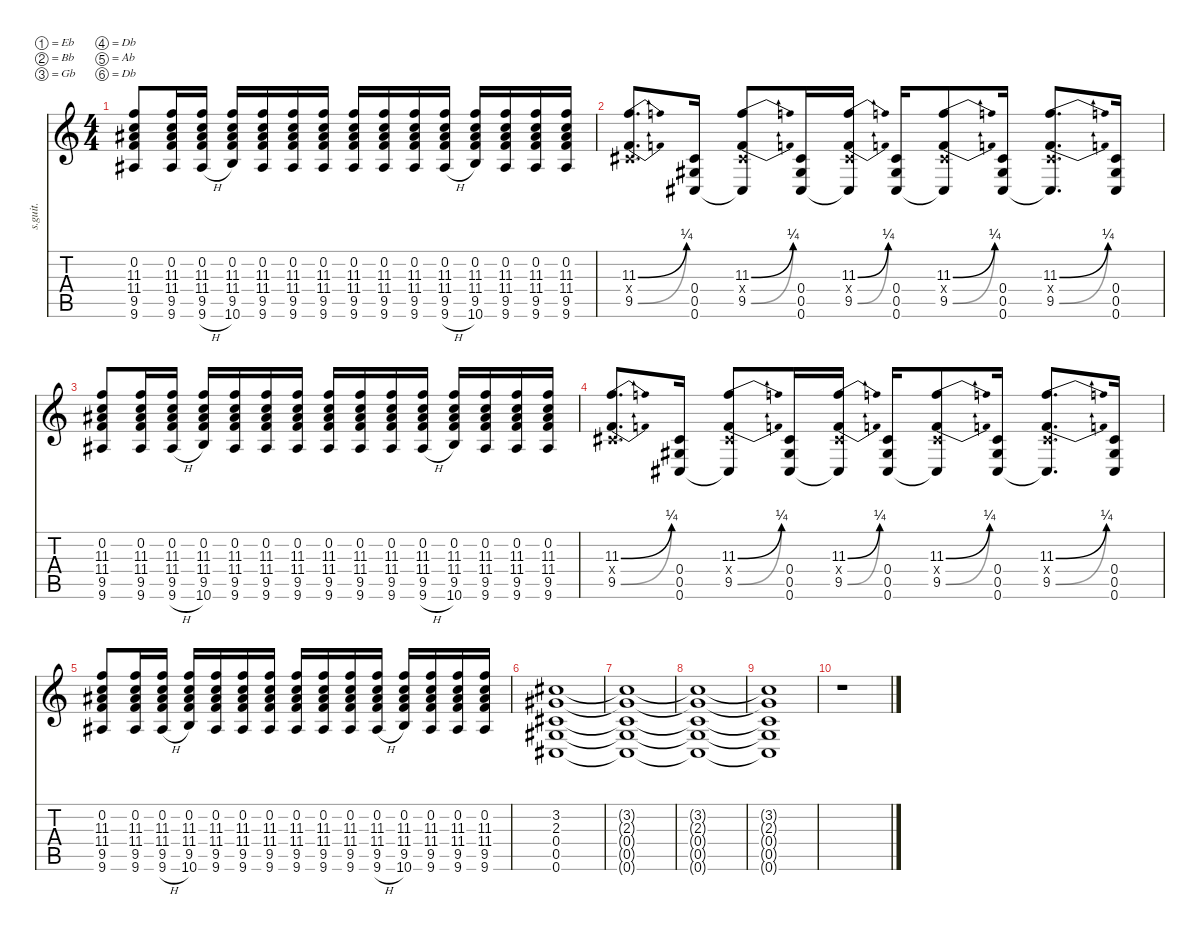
\defaultSystemsLayout 4
\hideDynamics
\bracketExtendMode nobrackets
\track ("Right Track - Stephen Carpenter" "s.guit.") {instrument distortionguitar}
\staff {score tabs}
\tuning (Eb4 Bb3 Gb3 Db3 Ab2 Db2)
\ts (4 4)
\tempo (93 hide)
\clef g2
\ks c
(0.2{acc #} 11.3 11.4 9.5 9.6{acc #}).8{lyrics (0 "") lyrics (1 "") lyrics (2 "") lyrics (3 "") lyrics (4 "") dy fff} (0.2{acc #} 11.3 11.4 9.5 9.6{acc #}).16{lyrics (0 "") lyrics (1 "") lyrics (2 "") lyrics (3 "") lyrics (4 "")} (0.2{acc #} 11.3 11.4 9.5 9.6{h acc #}).16{lyrics (0 "") lyrics (1 "") lyrics (2 "") lyrics (3 "") lyrics (4 "")} (0.2{acc #} 11.3 11.4 9.5 10.6).16{lyrics (0 "") lyrics (1 "") lyrics (2 "") lyrics (3 "") lyrics (4 "")} (0.2{acc #} 11.3 11.4 9.5 9.6{acc #}).16{lyrics (0 "") lyrics (1 "") lyrics (2 "") lyrics (3 "") lyrics (4 "")} (0.2{acc #} 11.3 11.4 9.5 9.6{acc #}).16{lyrics (0 "") lyrics (1 "") lyrics (2 "") lyrics (3 "") lyrics (4 "")} (0.2{acc #} 11.3 11.4 9.5 9.6{acc #}).16{lyrics (0 "") lyrics (1 "") lyrics (2 "") lyrics (3 "") lyrics (4 "")} (0.2{acc #} 11.3 11.4 9.5 9.6{acc #}).16{lyrics (0 "") lyrics (1 "") lyrics (2 "") lyrics (3 "") lyrics (4 "")} (0.2{acc #} 11.3 11.4 9.5 9.6{acc #}).16{lyrics (0 "") lyrics (1 "") lyrics (2 "") lyrics (3 "") lyrics (4 "")} (0.2{acc #} 11.3 11.4 9.5 9.6{acc #}).16{lyrics (0 "") lyrics (1 "") lyrics (2 "") lyrics (3 "") lyrics (4 "")} (0.2{acc #} 11.3 11.4 9.5 9.6{h acc #}).16{lyrics (0 "") lyrics (1 "") lyrics (2 "") lyrics (3 "") lyrics (4 "")} (0.2{acc #} 11.3 11.4 9.5 10.6).16{lyrics (0 "") lyrics (1 "") lyrics (2 "") lyrics (3 "") lyrics (4 "")} (0.2{acc #} 11.3 11.4 9.5 9.6{acc #}).16{lyrics (0 "") lyrics (1 "") lyrics (2 "") lyrics (3 "") lyrics (4 "")} (0.2{acc #} 11.3 11.4 9.5 9.6{acc #}).16{lyrics (0 "") lyrics (1 "") lyrics (2 "") lyrics (3 "") lyrics (4 "")} (0.2{acc #} 11.3 11.4 9.5 9.6{acc #}).16{lyrics (0 "") lyrics (1 "") lyrics (2 "") lyrics (3 "") lyrics (4 "")} |
(11.3{be (bend 0 0 30 1)} 0.4{x acc #} 9.5{be (bend 0 0 30 1)}).8{d lyrics (0 "") lyrics (1 "") lyrics (2 "") lyrics (3 "") lyrics (4 "")} (0.4{acc #} 0.5{acc #} 0.6{acc #}).16{lyrics (0 "") lyrics (1 "") lyrics (2 "") lyrics (3 "") lyrics (4 "")} (11.3{be (bend 0 0 30 1)} 0.4{x acc #} 9.5{be (bend 0 0 30 1)} 0.6{t acc #}).8{lyrics (0 "") lyrics (1 "") lyrics (2 "") lyrics (3 "") lyrics (4 "")} (0.4{acc #} 0.5{acc #} 0.6{acc #}).16{lyrics (0 "") lyrics (1 "") lyrics (2 "") lyrics (3 "") lyrics (4 "")} (11.3{be (bend 0 0 30 1)} 0.4{x acc #} 9.5{be (bend 0 0 30 1)} 0.6{t acc #}).16{lyrics (0 "") lyrics (1 "") lyrics (2 "") lyrics (3 "") lyrics (4 "")} (0.4{acc #} 0.5{acc #} 0.6{acc #}).16{lyrics (0 "") lyrics (1 "") lyrics (2 "") lyrics (3 "") lyrics (4 "")} (11.3{be (bend 0 0 30 1)} 0.4{x acc #} 9.5{be (bend 0 0 30 1)} 0.6{t acc #}).8{lyrics (0 "") lyrics (1 "") lyrics (2 "") lyrics (3 "") lyrics (4 "")} (0.4{acc #} 0.5{acc #} 0.6{acc #}).16{lyrics (0 "") lyrics (1 "") lyrics (2 "") lyrics (3 "") lyrics (4 "")} (11.3{be (bend 0 0 30 1)} 0.4{x acc #} 9.5{be (bend 0 0 30 1)} 0.6{t acc #}).8{d lyrics (0 "") lyrics (1 "") lyrics (2 "") lyrics (3 "") lyrics (4 "")} (0.4{acc #} 0.5{acc #} 0.6{acc #}).16{lyrics (0 "") lyrics (1 "") lyrics (2 "") lyrics (3 "") lyrics (4 "")} |
(0.2{acc #} 11.3 11.4 9.5 9.6{acc #}).8{lyrics (0 "") lyrics (1 "") lyrics (2 "") lyrics (3 "") lyrics (4 "")} (0.2{acc #} 11.3 11.4 9.5 9.6{acc #}).16{lyrics (0 "") lyrics (1 "") lyrics (2 "") lyrics (3 "") lyrics (4 "")} (0.2{acc #} 11.3 11.4 9.5 9.6{h acc #}).16{lyrics (0 "") lyrics (1 "") lyrics (2 "") lyrics (3 "") lyrics (4 "")} (0.2{acc #} 11.3 11.4 9.5 10.6).16{lyrics (0 "") lyrics (1 "") lyrics (2 "") lyrics (3 "") lyrics (4 "")} (0.2{acc #} 11.3 11.4 9.5 9.6{acc #}).16{lyrics (0 "") lyrics (1 "") lyrics (2 "") lyrics (3 "") lyrics (4 "")} (0.2{acc #} 11.3 11.4 9.5 9.6{acc #}).16{lyrics (0 "") lyrics (1 "") lyrics (2 "") lyrics (3 "") lyrics (4 "")} (0.2{acc #} 11.3 11.4 9.5 9.6{acc #}).16{lyrics (0 "") lyrics (1 "") lyrics (2 "") lyrics (3 "") lyrics (4 "")} (0.2{acc #} 11.3 11.4 9.5 9.6{acc #}).16{lyrics (0 "") lyrics (1 "") lyrics (2 "") lyrics (3 "") lyrics (4 "")} (0.2{acc #} 11.3 11.4 9.5 9.6{acc #}).16{lyrics (0 "") lyrics (1 "") lyrics (2 "") lyrics (3 "") lyrics (4 "")} (0.2{acc #} 11.3 11.4 9.5 9.6{acc #}).16{lyrics (0 "") lyrics (1 "") lyrics (2 "") lyrics (3 "") lyrics (4 "")} (0.2{acc #} 11.3 11.4 9.5 9.6{h acc #}).16{lyrics (0 "") lyrics (1 "") lyrics (2 "") lyrics (3 "") lyrics (4 "")} (0.2{acc #} 11.3 11.4 9.5 10.6).16{lyrics (0 "") lyrics (1 "") lyrics (2 "") lyrics (3 "") lyrics (4 "")} (0.2{acc #} 11.3 11.4 9.5 9.6{acc #}).16{lyrics (0 "") lyrics (1 "") lyrics (2 "") lyrics (3 "") lyrics (4 "")} (0.2{acc #} 11.3 11.4 9.5 9.6{acc #}).16{lyrics (0 "") lyrics (1 "") lyrics (2 "") lyrics (3 "") lyrics (4 "")} (0.2{acc #} 11.3 11.4 9.5 9.6{acc #}).16{lyrics (0 "") lyrics (1 "") lyrics (2 "") lyrics (3 "") lyrics (4 "")} |
(11.3{be (bend 0 0 30 1)} 0.4{x acc #} 9.5{be (bend 0 0 30 1)}).8{d lyrics (0 "") lyrics (1 "") lyrics (2 "") lyrics (3 "") lyrics (4 "")} (0.4{acc #} 0.5{acc #} 0.6{acc #}).16{lyrics (0 "") lyrics (1 "") lyrics (2 "") lyrics (3 "") lyrics (4 "")} (11.3{be (bend 0 0 30 1)} 0.4{x acc #} 9.5{be (bend 0 0 30 1)} 0.6{t acc #}).8{lyrics (0 "") lyrics (1 "") lyrics (2 "") lyrics (3 "") lyrics (4 "")} (0.4{acc #} 0.5{acc #} 0.6{acc #}).16{lyrics (0 "") lyrics (1 "") lyrics (2 "") lyrics (3 "") lyrics (4 "")} (11.3{be (bend 0 0 30 1)} 0.4{x acc #} 9.5{be (bend 0 0 30 1)} 0.6{t acc #}).16{lyrics (0 "") lyrics (1 "") lyrics (2 "") lyrics (3 "") lyrics (4 "")} (0.4{acc #} 0.5{acc #} 0.6{acc #}).16{lyrics (0 "") lyrics (1 "") lyrics (2 "") lyrics (3 "") lyrics (4 "")} (11.3{be (bend 0 0 30 1)} 0.4{x acc #} 9.5{be (bend 0 0 30 1)} 0.6{t acc #}).8{lyrics (0 "") lyrics (1 "") lyrics (2 "") lyrics (3 "") lyrics (4 "")} (0.4{acc #} 0.5{acc #} 0.6{acc #}).16{lyrics (0 "") lyrics (1 "") lyrics (2 "") lyrics (3 "") lyrics (4 "")} (11.3{be (bend 0 0 30 1)} 0.4{x acc #} 9.5{be (bend 0 0 30 1)} 0.6{t acc #}).8{d lyrics (0 "") lyrics (1 "") lyrics (2 "") lyrics (3 "") lyrics (4 "")} (0.4{acc #} 0.5{acc #} 0.6{acc #}).16{lyrics (0 "") lyrics (1 "") lyrics (2 "") lyrics (3 "") lyrics (4 "")} |
(0.2{acc #} 11.3 11.4 9.5 9.6{acc #}).8{lyrics (0 "") lyrics (1 "") lyrics (2 "") lyrics (3 "") lyrics (4 "")} (0.2{acc #} 11.3 11.4 9.5 9.6{acc #}).16{lyrics (0 "") lyrics (1 "") lyrics (2 "") lyrics (3 "") lyrics (4 "")} (0.2{acc #} 11.3 11.4 9.5 9.6{h acc #}).16{lyrics (0 "") lyrics (1 "") lyrics (2 "") lyrics (3 "") lyrics (4 "")} (0.2{acc #} 11.3 11.4 9.5 10.6).16{lyrics (0 "") lyrics (1 "") lyrics (2 "") lyrics (3 "") lyrics (4 "")} (0.2{acc #} 11.3 11.4 9.5 9.6{acc #}).16{lyrics (0 "") lyrics (1 "") lyrics (2 "") lyrics (3 "") lyrics (4 "")} (0.2{acc #} 11.3 11.4 9.5 9.6{acc #}).16{lyrics (0 "") lyrics (1 "") lyrics (2 "") lyrics (3 "") lyrics (4 "")} (0.2{acc #} 11.3 11.4 9.5 9.6{acc #}).16{lyrics (0 "") lyrics (1 "") lyrics (2 "") lyrics (3 "") lyrics (4 "")} (0.2{acc #} 11.3 11.4 9.5 9.6{acc #}).16{lyrics (0 "") lyrics (1 "") lyrics (2 "") lyrics (3 "") lyrics (4 "")} (0.2{acc #} 11.3 11.4 9.5 9.6{acc #}).16{lyrics (0 "") lyrics (1 "") lyrics (2 "") lyrics (3 "") lyrics (4 "")} (0.2{acc #} 11.3 11.4 9.5 9.6{acc #}).16{lyrics (0 "") lyrics (1 "") lyrics (2 "") lyrics (3 "") lyrics (4 "")} (0.2{acc #} 11.3 11.4 9.5 9.6{h acc #}).16{lyrics (0 "") lyrics (1 "") lyrics (2 "") lyrics (3 "") lyrics (4 "")} (0.2{acc #} 11.3 11.4 9.5 10.6).16{lyrics (0 "") lyrics (1 "") lyrics (2 "") lyrics (3 "") lyrics (4 "")} (0.2{acc #} 11.3 11.4 9.5 9.6{acc #}).16{lyrics (0 "") lyrics (1 "") lyrics (2 "") lyrics (3 "") lyrics (4 "")} (0.2{acc #} 11.3 11.4 9.5 9.6{acc #}).16{lyrics (0 "") lyrics (1 "") lyrics (2 "") lyrics (3 "") lyrics (4 "")} (0.2{acc #} 11.3 11.4 9.5 9.6{acc #}).16{lyrics (0 "") lyrics (1 "") lyrics (2 "") lyrics (3 "") lyrics (4 "")} |
(3.2{acc #} 2.3{acc #} 0.4{acc #} 0.5{acc #} 0.6{acc #}).1{lyrics (0 "") lyrics (1 "") lyrics (2 "") lyrics (3 "") lyrics (4 "")} |
(3.2{t acc #} 2.3{t acc #} 0.4{t acc #} 0.5{t acc #} 0.6{t acc #}).1{lyrics (0 "") lyrics (1 "") lyrics (2 "") lyrics (3 "") lyrics (4 "")} |
(3.2{t acc #} 2.3{t acc #} 0.4{t acc #} 0.5{t acc #} 0.6{t acc #}).1{lyrics (0 "") lyrics (1 "") lyrics (2 "") lyrics (3 "") lyrics (4 "")} |
(3.2{t acc #} 2.3{t acc #} 0.4{t acc #} 0.5{t acc #} 0.6{t acc #}).1{lyrics (0 "") lyrics (1 "") lyrics (2 "") lyrics (3 "") lyrics (4 "")} |
r.1
